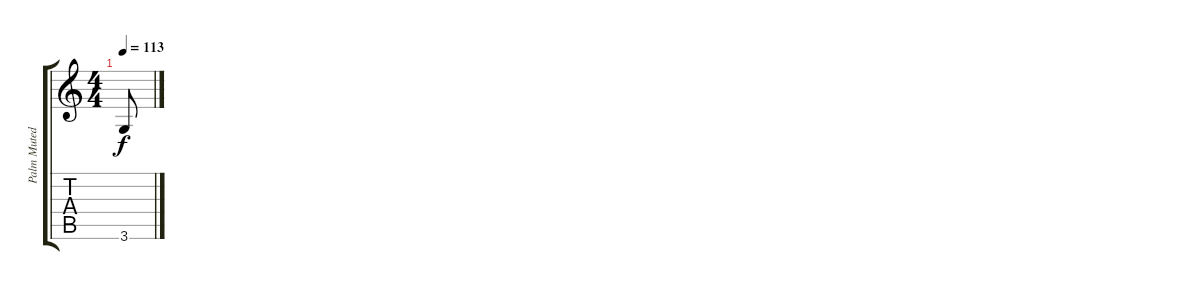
\track ("Palm Muted Guitar" "Palm Muted") {instrument electricguitarmuted}
\staff {score tabs}
\tuning (E4 B3 G3 D3 A2 E2) {hide}
\ts (4 4)
\tempo 113
\clef g2
\ks c
3.6.8{dy f}
